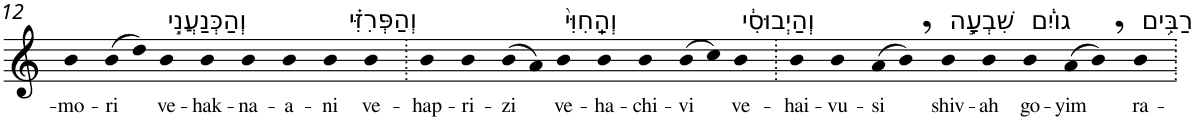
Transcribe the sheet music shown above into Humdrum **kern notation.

**kern	**text
*part1	*part1
*staff1	*staff1
*I"Piano	*
*I'Pno	*
!!LO:PB:g=z
*clefG2	*
*k[]	*
=12	=12
!	!LO:LY:b
4b	-mo-
!	!LO:LY:b
(8b	-ri
8dd)	.
!LO:TX:a:t=וְהַכְּנַעֲנִ֣י	!
!	!LO:LY:b
4b	ve-
!	!LO:LY:b
4b	-hak-
!	!LO:LY:b
4b	-na-
!	!LO:LY:b
4b	-a-
!	!LO:LY:b
4b	-ni
!LO:TX:a:t=וְהַפְּרִזִּ֗י	!
!	!LO:LY:b
4b	ve-
=13.	=13.
!	!LO:LY:b
4b	-hap-
!	!LO:LY:b
4b	-ri-
!	!LO:LY:b
(8b	-zi
8a)	.
!LO:TX:a:t=וְהַֽחִוִּי֙	!
!	!LO:LY:b
4b	ve-
!	!LO:LY:b
4b	-ha-
!	!LO:LY:b
4b	-chi-
!	!LO:LY:b
(8b	-vi
8cc)	.
!LO:TX:a:t=וְהַיְבוּסִ֔י	!
!	!LO:LY:b
4b	ve-
=14.	=14.
!	!LO:LY:b
4b	-hai-
!	!LO:LY:b
4b	-vu-
!	!LO:LY:b
(8a	-si
8b,)	.
!LO:TX:a:t=שִׁבְעָ֣ה	!
!	!LO:LY:b
4b	shiv-
!	!LO:LY:b
4b	-ah
!LO:TX:a:t=גוֹיִ֔ם	!
!	!LO:LY:b
4b	go-
!	!LO:LY:b
(8a	-yim
8b,)	.
!LO:TX:a:t=רַבִּ֥ים	!
!	!LO:LY:b
4b	ra-
=.	=.
*-	*-
